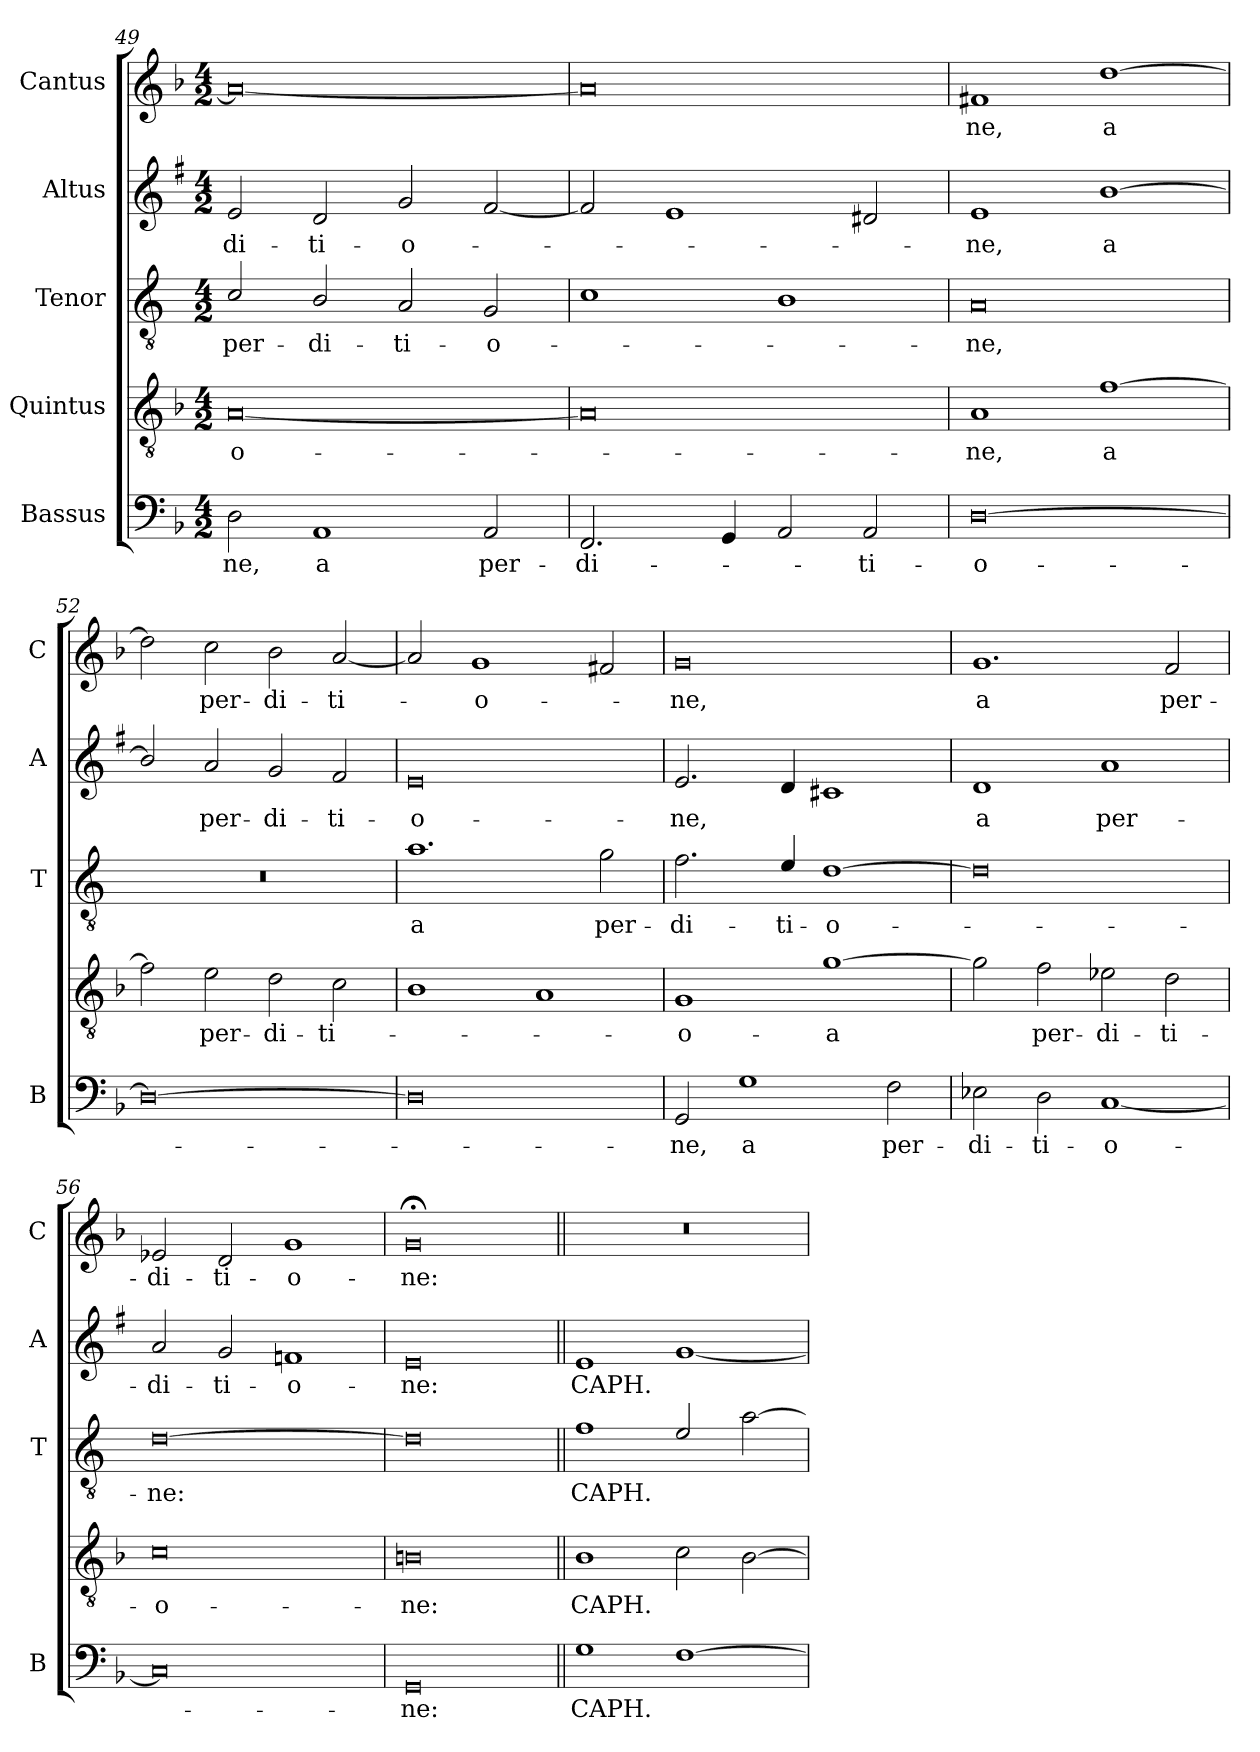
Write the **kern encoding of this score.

**kern	**text	**kern	**text	**kern	**text	**kern	**text	**kern	**text
*part5	*part5	*part4	*part4	*part3	*part3	*part2	*part2	*part1	*part1
*staff5	*staff5	*staff4	*staff4	*staff3	*staff3	*staff2	*staff2	*staff1	*staff1
*I"Bassus	*	*I"Quintus	*	*I"Tenor	*	*I"Altus	*	*I"Cantus	*
*I'B	*	*	*	*I'T	*	*I'A	*	*I'C	*
*clefF4	*	*clefGv2	*	*clefGv2	*	*clefG2	*	*clefG2	*
*	*	*	*	*ITrd4c7	*	*ITrd1c2	*	*	*
*k[b-]	*	*k[b-]	*	*k[b-]	*	*k[b-]	*	*k[b-]	*
*F:	*	*F:	*	*F:	*	*F:	*	*F:	*
*M4/2	*	*M4/2	*	*M4/2	*	*M4/2	*	*M4/2	*
=49	=49	=49	=49	=49	=49	=49	=49	=49	=49
!	!LO:LY:b	!	!LO:LY:b	!	!LO:LY:b	!	!LO:LY:b	!	!
2D\	-ne,	[0A	-o-	2F/	per-	2d/	-di-	0a_	.
!	!LO:LY:b	!	!	!	!LO:LY:b	!	!LO:LY:b	!	!
1AA	a	.	.	2E/	-di-	2c/	-ti-	.	.
!	!	!	!	!	!LO:LY:b	!	!LO:LY:b	!	!
.	.	.	.	2D/	-ti-	2f/	-o-	.	.
!	!LO:LY:b	!	!	!	!LO:LY:b	!	!	!	!
2AA/	per-	.	.	2C/	-o-	[2e/	.	.	.
=50	=50	=50	=50	=50	=50	=50	=50	=50	=50
!	!LO:LY:b	!	!	!	!	!	!	!	!
2.FF/	-di-	0A]	.	1F	.	2e/]	.	0a]	.
.	.	.	.	.	.	1d	.	.	.
4GG/	.	.	.	.	.	.	.	.	.
2AA/	.	.	.	1E	.	.	.	.	.
!	!LO:LY:b	!	!	!	!	!	!	!	!
2AA/	-ti-	.	.	.	.	2c#X/	.	.	.
=51	=51	=51	=51	=51	=51	=51	=51	=51	=51
!	!LO:LY:b	!	!LO:LY:b	!	!LO:LY:b	!	!LO:LY:b	!	!LO:LY:b
[0D	-o-	1A	-ne,	0D	-ne,	1d	-ne,	1f#X	-ne,
!	!	!	!LO:LY:b	!	!	!	!LO:LY:b	!	!LO:LY:b
.	.	[1f	a	.	.	[1a	a	[1dd	a
=52	=52	=52	=52	=52	=52	=52	=52	=52	=52
0D_	.	2f\]	.	0r	.	2a/]	.	2dd\]	.
!	!	!	!LO:LY:b	!	!	!	!LO:LY:b	!	!LO:LY:b
.	.	2e\	per-	.	.	2g/	per-	2cc\	per-
!	!	!	!LO:LY:b	!	!	!	!LO:LY:b	!	!LO:LY:b
.	.	2d\	-di-	.	.	2f/	-di-	2b-\	-di-
!	!	!	!LO:LY:b	!	!	!	!LO:LY:b	!	!LO:LY:b
.	.	2c\	-ti-	.	.	2e/	-ti-	[2a/	-ti-
!!LO:PB:g=z
=53	=53	=53	=53	=53	=53	=53	=53	=53	=53
!	!	!	!	!	!LO:LY:b	!	!LO:LY:b	!	!
0D]	.	1B-	.	1.d	a	0d	-o-	2a/]	.
!	!	!	!	!	!	!	!	!	!LO:LY:b
.	.	.	.	.	.	.	.	1g	-o-
.	.	1A	.	.	.	.	.	.	.
!	!	!	!	!	!LO:LY:b	!	!	!	!
.	.	.	.	2c\	per-	.	.	2f#X/	.
=54	=54	=54	=54	=54	=54	=54	=54	=54	=54
!	!LO:LY:b	!	!LO:LY:b	!	!LO:LY:b	!	!LO:LY:b	!	!LO:LY:b
2GG/	-ne,	1G	-o-	2.B-\	-di-	2.d/	-ne,	0g	-ne,
!	!LO:LY:b	!	!	!	!	!	!	!	!
1G	a	.	.	.	.	.	.	.	.
!	!	!	!	!	!LO:LY:b	!	!	!	!
.	.	.	.	4A/	-ti-	4c/	.	.	.
!	!	!	!LO:LY:b	!	!LO:LY:b	!	!	!	!
.	.	[1g	-a	[1G	-o-	1Bn	.	.	.
!	!LO:LY:b	!	!	!	!	!	!	!	!
2F\	per-	.	.	.	.	.	.	.	.
=55	=55	=55	=55	=55	=55	=55	=55	=55	=55
!	!LO:LY:b	!	!	!	!	!	!LO:LY:b	!	!LO:LY:b
2E-X\	-di-	2g\]	.	0G]	.	1c	a	1.g	a
!	!LO:LY:b	!	!LO:LY:b	!	!	!	!	!	!
2D\	-ti-	2f\	per-	.	.	.	.	.	.
!	!LO:LY:b	!	!LO:LY:b	!	!	!	!LO:LY:b	!	!
[1C	-o-	2e-X\	-di-	.	.	1g	per-	.	.
!	!	!	!LO:LY:b	!	!	!	!	!	!LO:LY:b
.	.	2d\	-ti-	.	.	.	.	2f/	per-
=56	=56	=56	=56	=56	=56	=56	=56	=56	=56
!	!	!	!LO:LY:b	!	!LO:LY:b	!	!LO:LY:b	!	!LO:LY:b
0C]	.	0c	-o-	[0G	-ne:	2g/	-di-	2e-X/	-di-
!	!	!	!	!	!	!	!LO:LY:b	!	!LO:LY:b
.	.	.	.	.	.	2f/	-ti-	2d/	-ti-
!	!	!	!	!	!	!	!LO:LY:b	!	!LO:LY:b
.	.	.	.	.	.	1e-X	-o-	1g	-o-
=57	=57	=57	=57	=57	=57	=57	=57	=57	=57
!	!LO:LY:b	!	!LO:LY:b	!	!	!	!LO:LY:b	!	!LO:LY:b
0GG	-ne:	0Bn	-ne:	0G]	.	0d	-ne:	0g;<	-ne:
!!LO:LB:g=z
=58||	=58||	=58||	=58||	=58||	=58||	=58||	=58||	=58||	=58||
!	!LO:LY:b	!	!LO:LY:b	!	!LO:LY:b	!	!LO:LY:b	!	!
1G	CAPH.	1B-	CAPH.	1B-	CAPH.	1d	CAPH.	0r	.
[1F	.	2c\	.	2A/	.	[1f	.	.	.
.	.	[2B-\	.	[2d\	.	.	.	.	.
=	=	=	=	=	=	=	=	=	=
*-	*-	*-	*-	*-	*-	*-	*-	*-	*-
